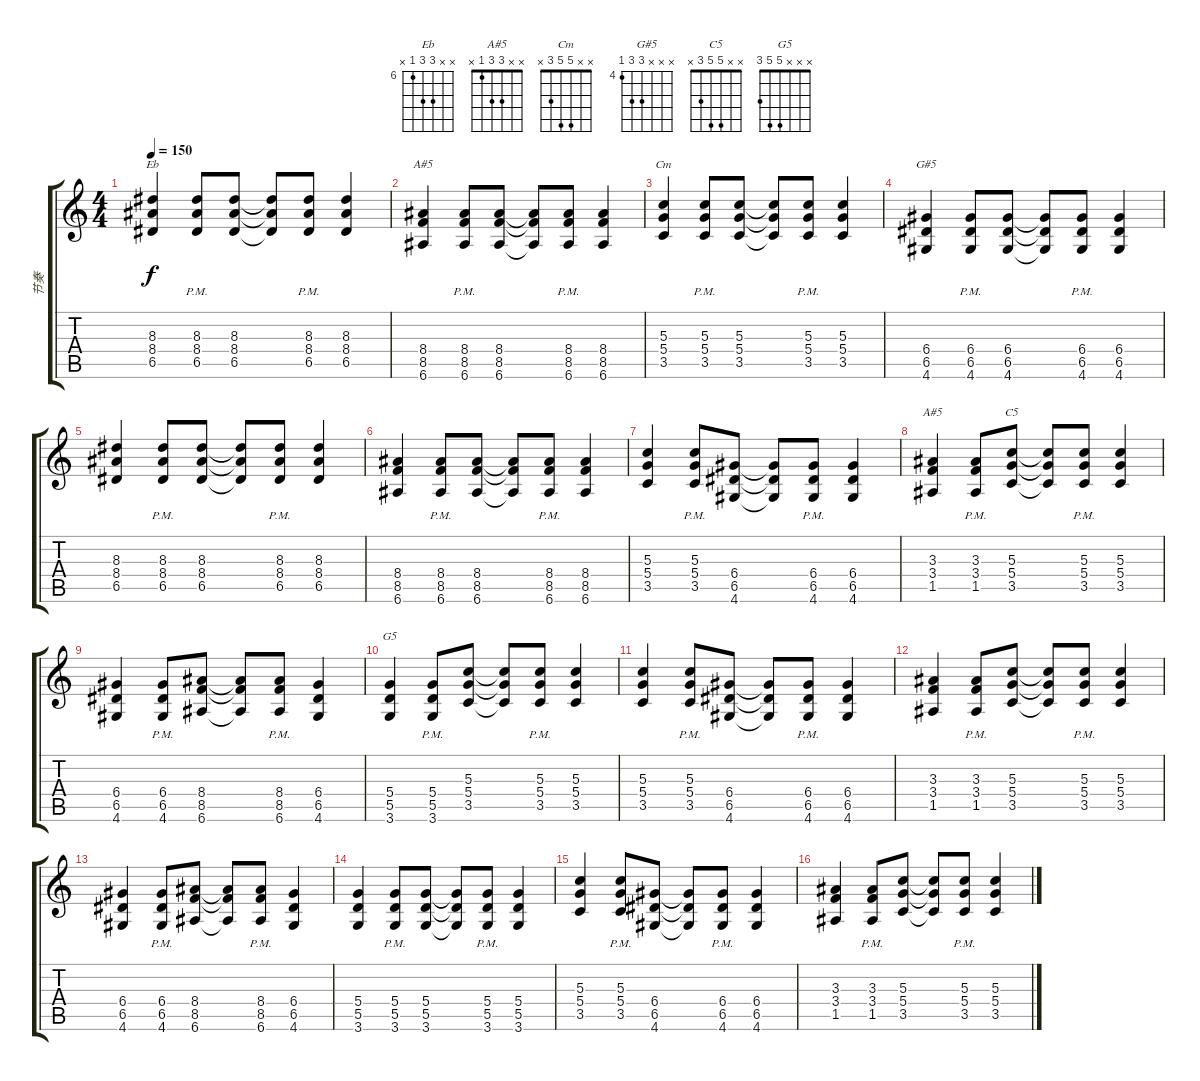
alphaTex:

\track ("节奏" "节奏") {instrument overdrivenguitar}
\staff {score tabs}
\tuning (E4 B3 G3 D3 A2 E2) {hide}
\chord ("Eb" x x 8 8 6 x) {firstfret 6}
\chord ("A#5" x x x 8 8 6) {firstfret 6}
\chord ("Cm" x x 5 5 3 x)
\chord ("G#5" x x x 6 6 4) {firstfret 4}
\chord ("A#5" x x 3 3 1 x)
\chord ("C5" x x 5 5 3 x)
\chord ("G5" x x x 5 5 3)
\ts (4 4)
\tempo 150
\clef g2
\ks c
(8.3 8.4 6.5).4{ch "Eb" dy f} (8.3 8.4 6.5{pm}).8 (8.3 8.4 6.5).8 (8.3{t} 8.4{t} 6.5{t}).8 (8.3 8.4{pm} 6.5).8 (8.3 8.4 6.5).4 |
(8.4 8.5 6.6).4{ch "A#5"} (8.4 8.5 6.6{pm}).8 (8.4 8.5 6.6).8 (8.4{t} 8.5{t} 6.6{t}).8 (8.4 8.5 6.6{pm}).8 (8.4 8.5 6.6).4 |
(5.3 5.4 3.5).4{ch "Cm"} (5.3{pm} 5.4 3.5).8 (5.3 5.4 3.5).8 (5.3{t} 5.4{t} 3.5{t}).8 (5.3 5.4 3.5{pm}).8 (5.3 5.4 3.5).4 |
(6.4 6.5 4.6).4{ch "G#5"} (6.4 6.5 4.6{pm}).8 (6.4 6.5 4.6).8 (6.4{t} 6.5{t} 4.6{t}).8 (6.4{pm} 6.5 4.6).8 (6.4 6.5 4.6).4 |
(8.3 8.4 6.5).4 (8.3 8.4 6.5{pm}).8 (8.3 8.4 6.5).8 (8.3{t} 8.4{t} 6.5{t}).8 (8.3 8.4{pm} 6.5).8 (8.3 8.4 6.5).4 |
(8.4 8.5 6.6).4 (8.4 8.5 6.6{pm}).8 (8.4 8.5 6.6).8 (8.4{t} 8.5{t} 6.6{t}).8 (8.4 8.5 6.6{pm}).8 (8.4 8.5 6.6).4 |
(5.3 5.4 3.5).4 (5.3 5.4 3.5{pm}).8 (6.4 6.5 4.6).8 (6.4{t} 6.5{t} 4.6{t}).8 (6.4{pm} 6.5 4.6).8 (6.4 6.5 4.6).4 |
(3.3 3.4 1.5).4{ch "A#5"} (3.3{pm} 3.4 1.5).8 (5.3 5.4 3.5).8{ch "C5"} (5.3{t} 5.4{t} 3.5{t}).8 (5.3 5.4 3.5{pm}).8 (5.3 5.4 3.5).4 |
(6.4 6.5 4.6).4 (6.4 6.5 4.6{pm}).8 (8.4 8.5 6.6).8 (8.4{t} 8.5{t} 6.6{t}).8 (8.4{pm} 8.5 6.6).8 (6.4 6.5 4.6).4 |
(5.4 5.5 3.6).4{ch "G5"} (5.4 5.5 3.6{pm}).8 (5.3 5.4 3.5).8 (5.3{t} 5.4{t} 3.5{t}).8 (5.3 5.4{pm} 3.5).8 (5.3 5.4 3.5).4 |
(5.3 5.4 3.5).4 (5.3 5.4 3.5{pm}).8 (6.4 6.5 4.6).8 (6.4{t} 6.5{t} 4.6{t}).8 (6.4{pm} 6.5 4.6).8 (6.4 6.5 4.6).4 |
(3.3 3.4 1.5).4 (3.3{pm} 3.4 1.5).8 (5.3 5.4 3.5).8 (5.3{t} 5.4{t} 3.5{t}).8 (5.3 5.4 3.5{pm}).8 (5.3 5.4 3.5).4 |
(6.4 6.5 4.6).4 (6.4 6.5 4.6{pm}).8 (8.4 8.5 6.6).8 (8.4{t} 8.5{t} 6.6{t}).8 (8.4{pm} 8.5 6.6).8 (6.4 6.5 4.6).4 |
(5.4 5.5 3.6).4 (5.4 5.5 3.6{pm}).8 (5.4 5.5 3.6).8 (5.4{t} 5.5{t} 3.6{t}).8 (5.4{pm} 5.5 3.6).8 (5.4 5.5 3.6).4 |
(5.3 5.4 3.5).4 (5.3 5.4 3.5{pm}).8 (6.4 6.5 4.6).8 (6.4{t} 6.5{t} 4.6{t}).8 (6.4{pm} 6.5 4.6).8 (6.4 6.5 4.6).4 |
(3.3 3.4 1.5).4 (3.3{pm} 3.4 1.5).8 (5.3 5.4 3.5).8 (5.3{t} 5.4{t} 3.5{t}).8 (5.3 5.4 3.5{pm}).8 (5.3 5.4 3.5).4
